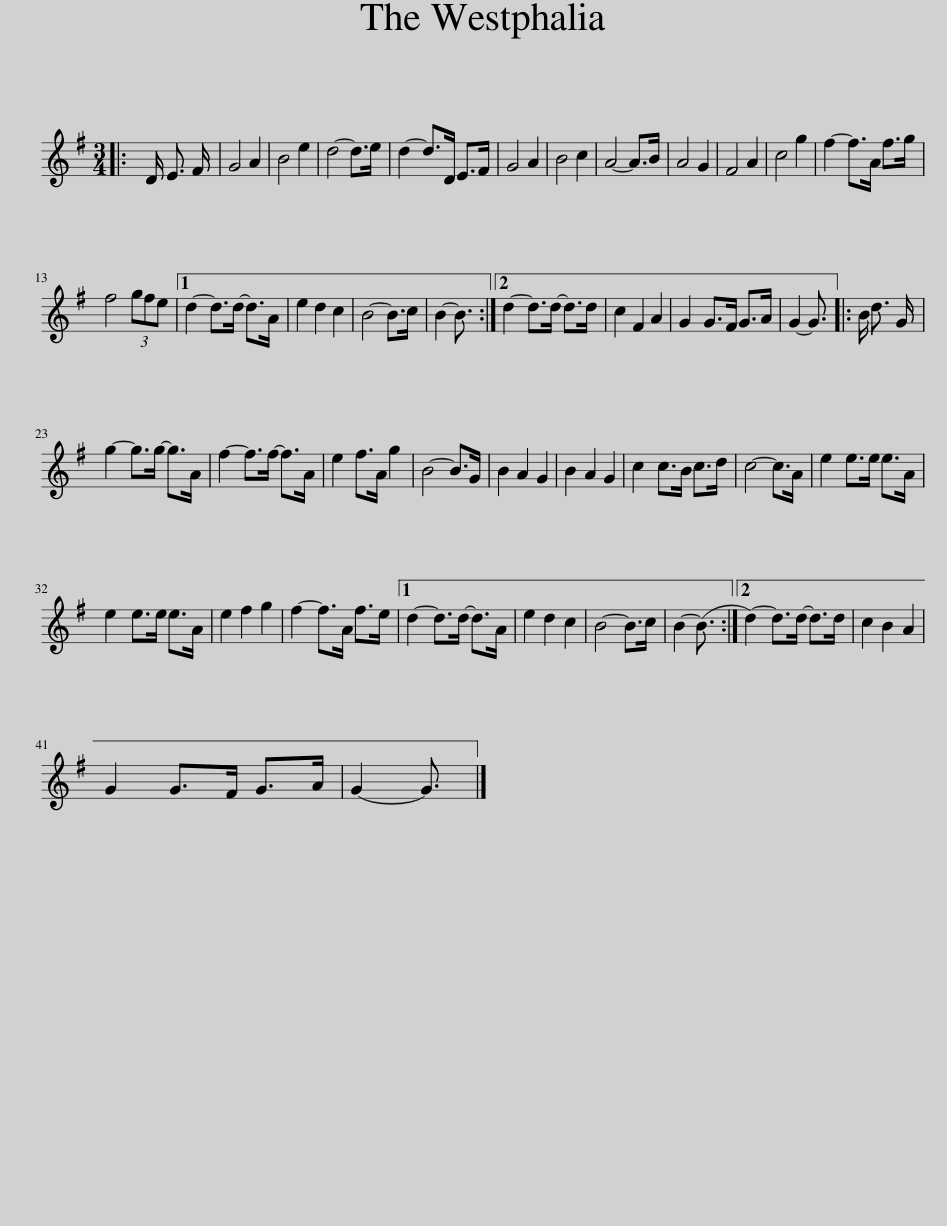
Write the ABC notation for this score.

X:1
L:1/8
M:3/4
I:linebreak $
K:G
V:1 treble
V:1
|: D/ E3/2 F/ | G4 A2 | B4 e2 | d4- d>e | d2- d>D E>F | %5
 G4 A2 | B4 c2 | A4- A>B | A4 G2 | F4 A2 | %10
 c4 g2 | f2- f>A f>g |$ f4 (3gfe |1 d2- d>d- d>A | e2 d2 c2 | %15
 B4- B>c | B2- B3/2 :|2 d2- d>d- d>d | c2 F2 A2 | G2 G>F G>A | %20
 G2- G3/2 |: B/ d3/2 G/ |$ g2- g>g- g>A | f2- f>f- f>A | e2 f>A g2 | %25
 B4- B>G | B2 A2 G2 | B2 A2 G2 | c2 c>B c>d | c4- c>A | %30
 e2 e>e e>A |$ e2 e>e e>A | e2 f2 g2 | f2- f>A f>e |1 d2- d>d- d>A | %35
 e2 d2 c2 | B4- B>c | B2- (B3/2 :|2 d2-) d>d- d>d | c2 B2 A2 |$ %40
 G2 G>F G>A | G2- G3/2 |] %42
